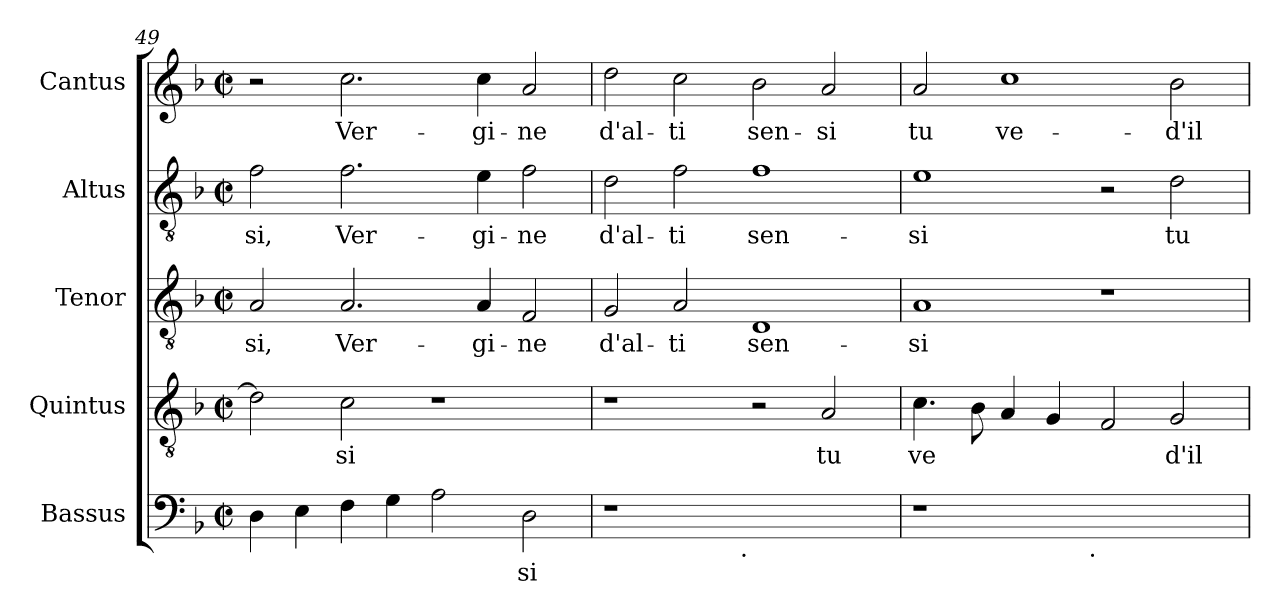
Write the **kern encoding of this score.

**kern	**text	**kern	**text	**kern	**text	**kern	**text	**kern	**text
*part5	*part5	*part4	*part4	*part3	*part3	*part2	*part2	*part1	*part1
*staff5	*staff5	*staff4	*staff4	*staff3	*staff3	*staff2	*staff2	*staff1	*staff1
*I"Bassus	*	*I"Quintus	*	*I"Tenor	*	*I"Altus	*	*I"Cantus	*
*clefF4	*	*clefGv2	*	*clefGv2	*	*clefGv2	*	*clefG2	*
*k[b-]	*	*k[b-]	*	*k[b-]	*	*k[b-]	*	*k[b-]	*
*F:	*	*F:	*	*F:	*	*F:	*	*F:	*
*M2/2	*	*M2/2	*	*M2/2	*	*M2/2	*	*M2/2	*
*met(c|)	*	*met(c|)	*	*met(c|)	*	*met(c|)	*	*met(c|)	*
=49	=49	=49	=49	=49	=49	=49	=49	=49	=49
!	!LO:LY:b	!	!LO:LY:b	!	!LO:LY:b	!	!LO:LY:b:cj	!	!
4D\	--	2d\]	.	2A/	-si,	2f\	-si,	2r	.
!	!LO:LY:b	!	!	!	!	!	!	!	!
4E\	--	.	.	.	.	.	.	.	.
!	!LO:LY:b	!	!LO:LY:b	!	!LO:LY:b	!	!LO:LY:b:cj	!	!LO:LY:b:cj
4F\	--	2c\	si	2.A/	Ver-	2.f\	Ver-	2.cc\	Ver-
!	!LO:LY:b	!	!	!	!	!	!	!	!
4G\	--	.	.	.	.	.	.	.	.
!	!LO:LY:b	!	!	!	!	!	!	!	!
2A\	--	1r	.	.	.	.	.	.	.
!	!	!	!	!	!LO:LY:b	!	!LO:LY:b:cj	!	!LO:LY:b:cj
.	.	.	.	4A/	-gi-	4e\	-gi-	4cc\	-gi-
!	!LO:LY:b	!	!	!	!LO:LY:b	!	!LO:LY:b:cj	!	!LO:LY:b:cj
2D\	-si	.	.	2F/	-ne	2f\	-ne	2a/	-ne
=50	=50	=50	=50	=50	=50	=50	=50	=50	=50
!	!	!	!	!	!LO:LY:b	!	!LO:LY:b:cj	!	!LO:LY:b:cj
*^	*	*	*	*	*	*	*	*	*
1r	2ryy	.	1r	.	2G/	d'al-	2d\	d'al-	2dd\	d'al-
!	!	!	!	!	!	!LO:LY:b	!	!LO:LY:b:cj	!	!LO:LY:b:cj
.	4...ryy	.	.	.	2A/	-ti	2f\	-ti	2cc\	-ti
!	!LO:TX:b:t=.	!	!	!	!	!	!	!	!	!
.	1ryy	.	.	.	.	.	.	.	.	.
!	!	!	!	!	!	!LO:LY:b	!	!LO:LY:b:cj	!	!LO:LY:b:cj
1ryy	.	.	2r	.	1D	sen-	1f	sen-	2b-\	sen-
!	!	!	!	!LO:LY:b	!	!	!	!	!	!LO:LY:b:cj
.	.	.	2A/	tu	.	.	.	.	2a/	-si
.	32ryy	.	.	.	.	.	.	.	.	.
=51	=51	=51	=51	=51	=51	=51	=51	=51	=51	=51
!	!	!	!	!LO:LY:b	!	!LO:LY:b	!	!LO:LY:b:cj	!	!LO:LY:b:cj
1r	2ryy	.	4.c\	ve	1A	-si	1e	-si	2a/	tu
!	!	!	!	!LO:LY:b	!	!	!	!	!	!
.	.	.	8B-\	.	.	.	.	.	.	.
!	!	!	!	!LO:LY:b	!	!	!	!	!	!LO:LY:b:cj
.	4...ryy	.	4A/	.	.	.	.	.	1cc	ve-
!	!	!	!	!LO:LY:b	!	!	!	!	!	!
.	.	.	4G/	.	.	.	.	.	.	.
!	!LO:TX:b:t=.	!	!	!	!	!	!	!	!	!
.	1ryy	.	.	.	.	.	.	.	.	.
!	!	!	!	!LO:LY:b	!	!	!	!	!	!
1ryy	.	.	2F/	.	1r	.	2r	.	.	.
!	!	!	!	!LO:LY:b	!	!	!	!LO:LY:b:cj	!	!LO:LY:b:cj
.	.	.	2G/	d'il	.	.	2d\	tu	2b-\	-d'il
.	32ryy	.	.	.	.	.	.	.	.	.
*v	*v	*	*	*	*	*	*	*	*	*
=	=	=	=	=	=	=	=	=	=
*-	*-	*-	*-	*-	*-	*-	*-	*-	*-
